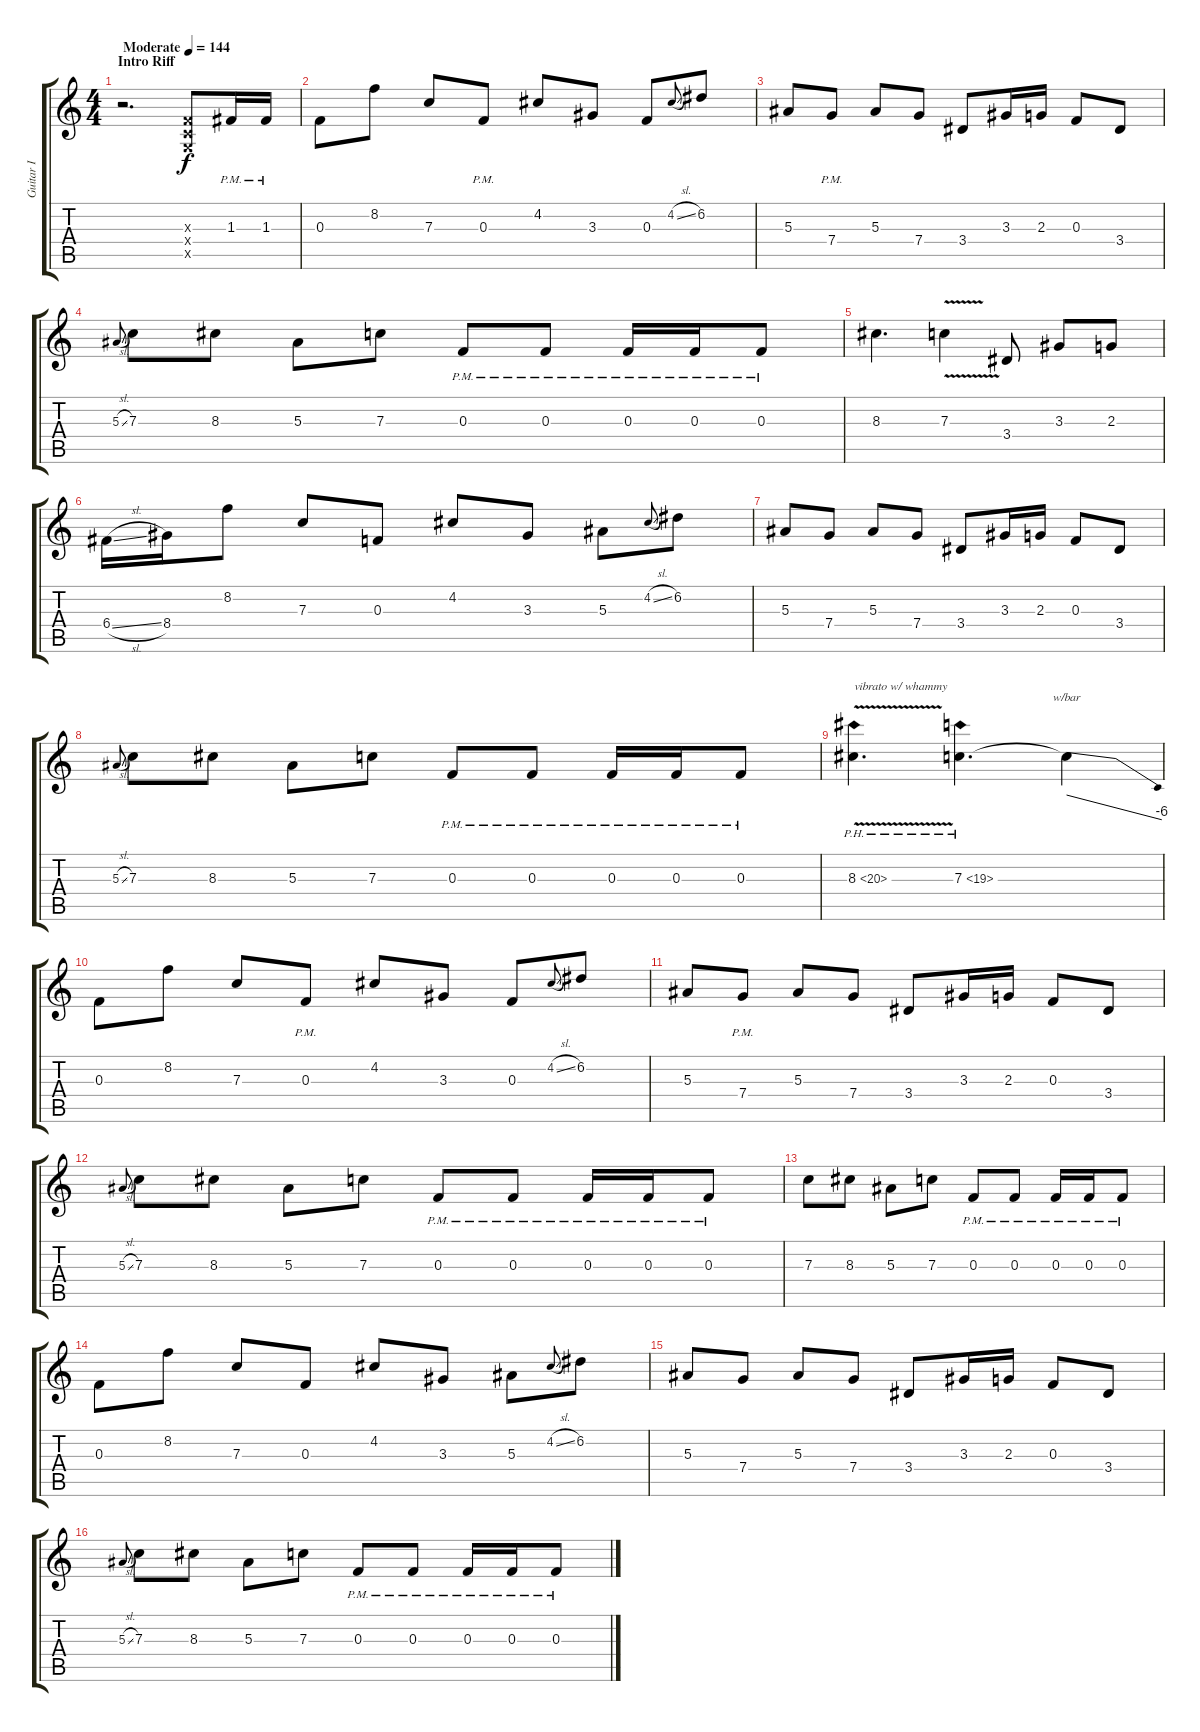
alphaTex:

\track ("Guitar I" "Guitar I") {instrument overdrivenguitar}
\staff {score tabs}
\tuning (D4 A3 F3 C3 G2 D2) {hide}
\ts (4 4)
\section ("" "Intro Riff")
\tempo (144 "Moderate")
\clef g2
\ks c
r.2{d dy f instrument overdrivenguitar} (0.3{x} 0.4{x} 0.5{x}).8 1.3{pm}.16 1.3{pm}.16 |
0.3.8 8.2.8 7.3.8 0.3{pm}.8 4.2.8 3.3.8 0.3.8 4.2{sl}.8{gr onbeat} 6.2.8 |
5.3.8 7.4{pm}.8 5.3.8 7.4.8 3.4.8 3.3.16 2.3.16 0.3.8 3.4.8 |
5.3{sl}.8{gr onbeat} 7.3.8 8.3.8 5.3.8 7.3.8 0.3{pm}.8 0.3{pm}.8 0.3{pm}.16 0.3{pm}.16 0.3{pm}.8 |
8.3.4{d} 7.3{v}.4 3.4.8 3.3.8 2.3.8 |
6.4{sl}.16 8.4.16 8.2.8 7.3.8 0.3.8 4.2.8 3.3.8 5.3.8 4.2{sl}.8{gr onbeat} 6.2.8 |
5.3.8 7.4.8 5.3.8 7.4.8 3.4.8 3.3.16 2.3.16 0.3.8 3.4.8 |
5.3{sl}.8{gr onbeat} 7.3.8 8.3.8 5.3.8 7.3.8 0.3{pm}.8 0.3{pm}.8 0.3{pm}.16 0.3{pm}.16 0.3{pm}.8 |
8.3{ph 12 v}.4{d txt "vibrato w/ whammy"} 7.3{ph 12}.4{d} 7.3{t}.4{tbe (dive default 0 0 60 -24)} |
0.3.8 8.2.8 7.3.8 0.3{pm}.8 4.2.8 3.3.8 0.3.8 4.2{sl}.8{gr onbeat} 6.2.8 |
5.3.8 7.4{pm}.8 5.3.8 7.4.8 3.4.8 3.3.16 2.3.16 0.3.8 3.4.8 |
5.3{sl}.8{gr onbeat} 7.3.8 8.3.8 5.3.8 7.3.8 0.3{pm}.8 0.3{pm}.8 0.3{pm}.16 0.3{pm}.16 0.3{pm}.8 |
7.3.8 8.3.8 5.3.8 7.3.8 0.3{pm}.8 0.3{pm}.8 0.3{pm}.16 0.3{pm}.16 0.3{pm}.8 |
0.3.8 8.2.8 7.3.8 0.3.8 4.2.8 3.3.8 5.3.8 4.2{sl}.8{gr onbeat} 6.2.8 |
5.3.8 7.4.8 5.3.8 7.4.8 3.4.8 3.3.16 2.3.16 0.3.8 3.4.8 |
5.3{sl}.8{gr onbeat} 7.3.8 8.3.8 5.3.8 7.3.8 0.3{pm}.8 0.3{pm}.8 0.3{pm}.16 0.3{pm}.16 0.3{pm}.8
